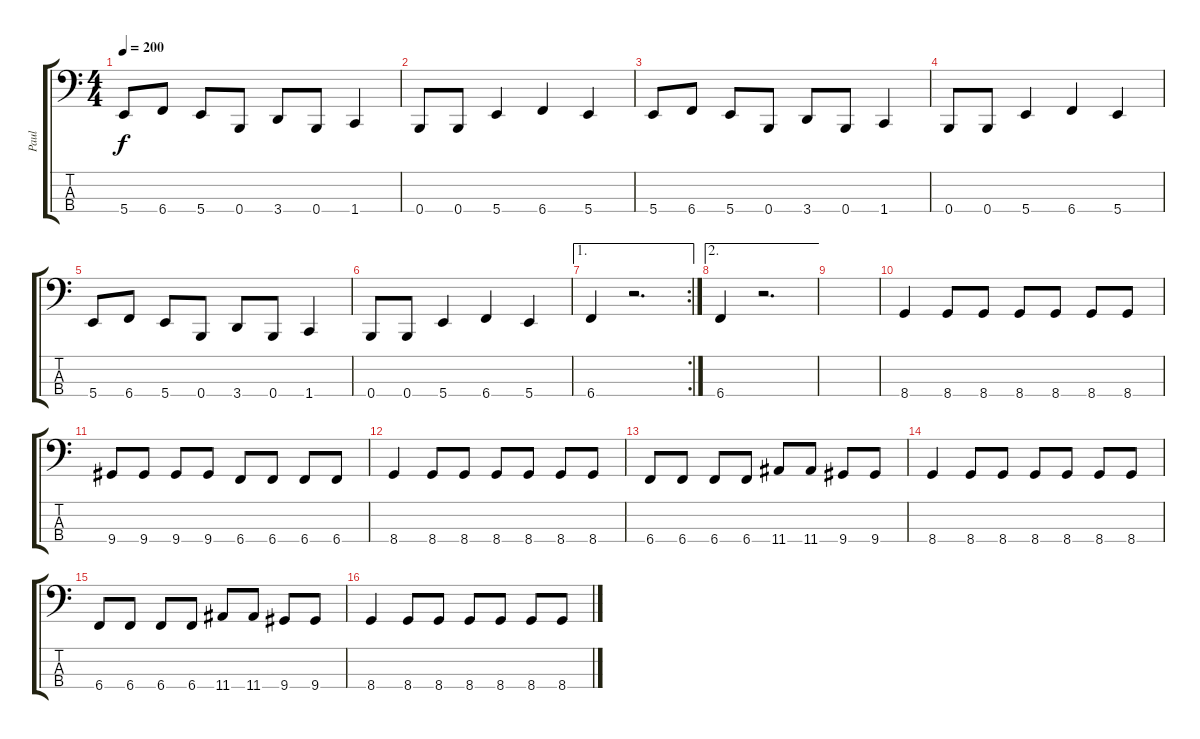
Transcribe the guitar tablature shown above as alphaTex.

\track ("Paul" "Paul") {instrument electricbasspick}
\staff {score tabs}
\tuning (E2 B1 Gb1 B0) {hide}
\ts (4 4)
\tempo 200
\clef f4
\ks c
5.4.8{dy f} 6.4.8 5.4.8 0.4.8 3.4.8 0.4.8 1.4.4 |
0.4.8 0.4.8 5.4.4 6.4.4 5.4.4 |
5.4.8 6.4.8 5.4.8 0.4.8 3.4.8 0.4.8 1.4.4 |
0.4.8 0.4.8 5.4.4 6.4.4 5.4.4 |
5.4.8 6.4.8 5.4.8 0.4.8 3.4.8 0.4.8 1.4.4 |
0.4.8 0.4.8 5.4.4 6.4.4 5.4.4 |
\ae 1
\rc 2
6.4.4 r.2{d} |
\ae 2
6.4.4 r.2{d} |
|
8.4.4 8.4.8 8.4.8 8.4.8 8.4.8 8.4.8 8.4.8 |
9.4.8 9.4.8 9.4.8 9.4.8 6.4.8 6.4.8 6.4.8 6.4.8 |
8.4.4 8.4.8 8.4.8 8.4.8 8.4.8 8.4.8 8.4.8 |
6.4.8 6.4.8 6.4.8 6.4.8 11.4.8 11.4.8 9.4.8 9.4.8 |
8.4.4 8.4.8 8.4.8 8.4.8 8.4.8 8.4.8 8.4.8 |
6.4.8 6.4.8 6.4.8 6.4.8 11.4.8 11.4.8 9.4.8 9.4.8 |
8.4.4 8.4.8 8.4.8 8.4.8 8.4.8 8.4.8 8.4.8
